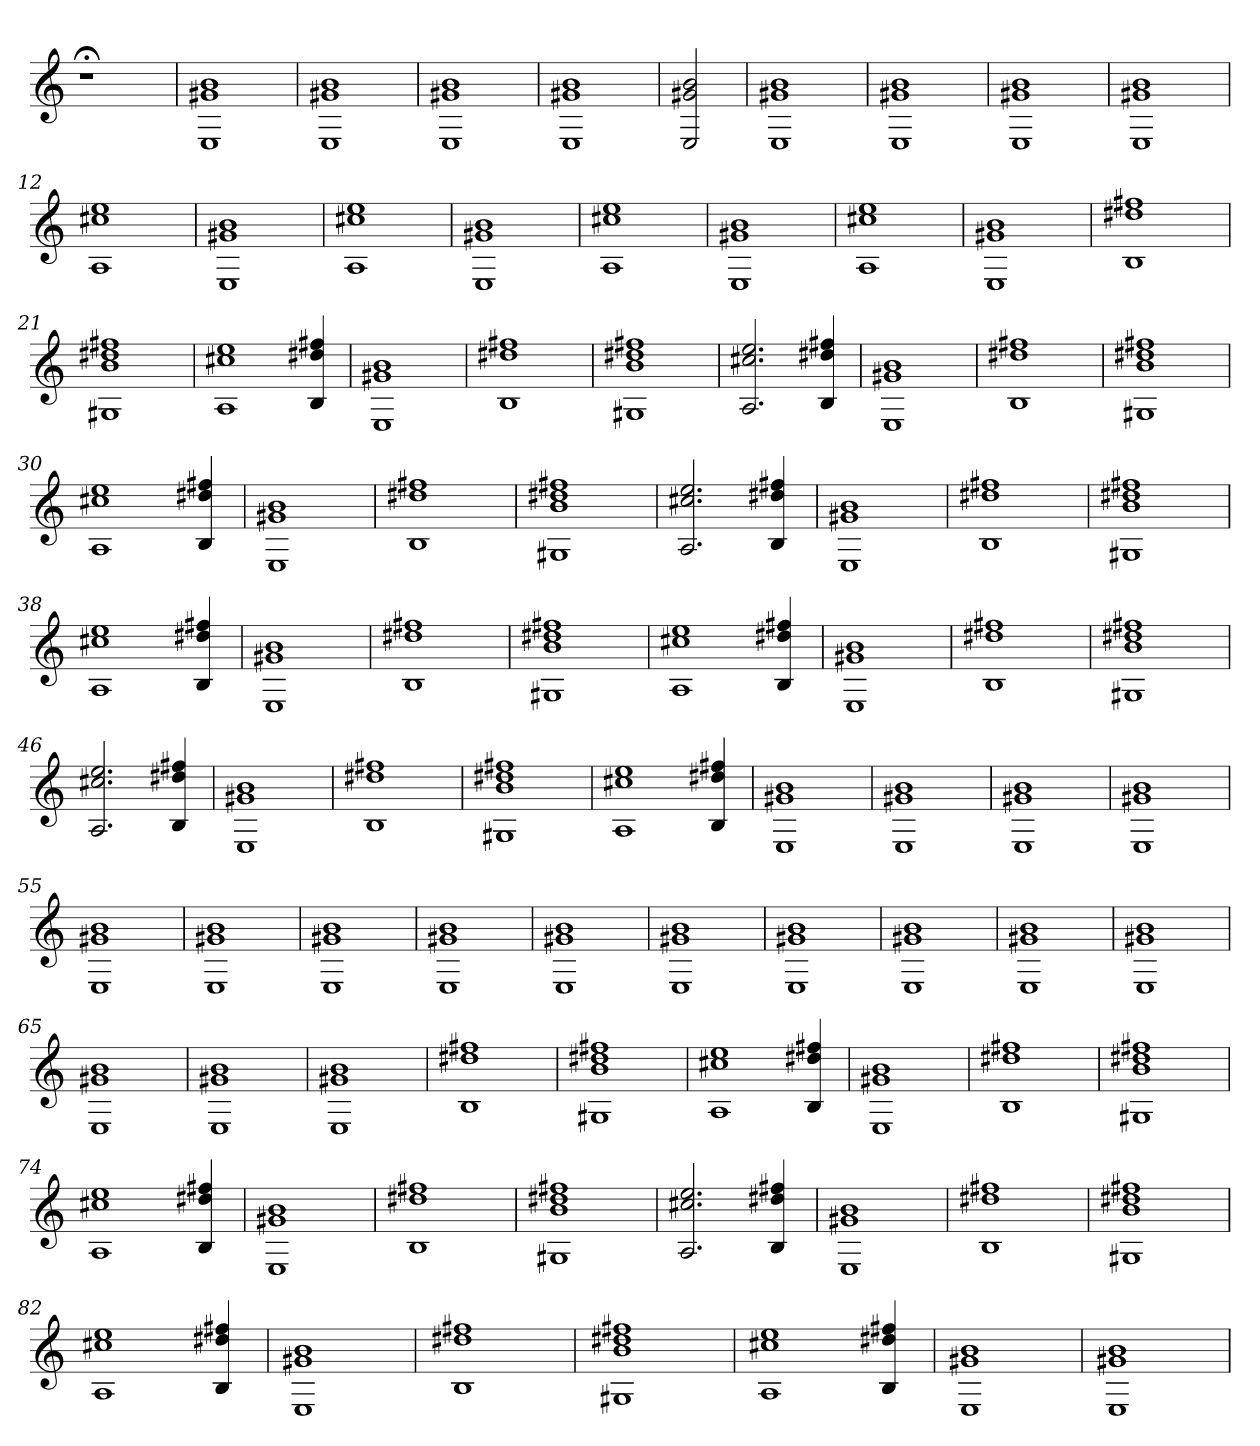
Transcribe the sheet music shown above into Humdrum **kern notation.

**kern
*part1
*staff1
=
1r;<
=1
1r
=2
1r
=3
1E 1g#X 1b
=4
1E 1g#X 1b
=5
1E 1g#X 1b
=6
1E 1g#X 1b
=7
2E 2g#X 2b
=8
1E 1g#X 1b
=9
1E 1g#X 1b
=10
1E 1g#X 1b
=11
1E 1g#X 1b
=12
1A 1cc#X 1ee
=13
1E 1g#X 1b
=14
1A 1cc#X 1ee
=15
1E 1g#X 1b
=16
1A 1cc#X 1ee
=17
1E 1g#X 1b
=18
1A 1cc#X 1ee
=19
1E 1g#X 1b
=20
1B 1dd#X 1ff#X
=21
1G#X 1b 1dd#X 1ff#X
=22
1A 1cc#X 1ee
4B 4dd#X 4ff#X
=23
1E 1g#X 1b
=24
1B 1dd#X 1ff#X
=25
1G#X 1b 1dd#X 1ff#X
=26
2.A 2.cc#X 2.ee
4B 4dd#X 4ff#X
=27
1E 1g#X 1b
=28
1B 1dd#X 1ff#X
=29
1G#X 1b 1dd#X 1ff#X
=30
1A 1cc#X 1ee
4B 4dd#X 4ff#X
=31
1E 1g#X 1b
=32
1B 1dd#X 1ff#X
=33
1G#X 1b 1dd#X 1ff#X
=34
2.A 2.cc#X 2.ee
4B 4dd#X 4ff#X
=35
1E 1g#X 1b
=36
1B 1dd#X 1ff#X
=37
1G#X 1b 1dd#X 1ff#X
=38
1A 1cc#X 1ee
4B 4dd#X 4ff#X
=39
1E 1g#X 1b
=40
1B 1dd#X 1ff#X
=41
1G#X 1b 1dd#X 1ff#X
=42
1A 1cc#X 1ee
4B 4dd#X 4ff#X
=43
1E 1g#X 1b
=44
1B 1dd#X 1ff#X
=45
1G#X 1b 1dd#X 1ff#X
=46
2.A 2.cc#X 2.ee
4B 4dd#X 4ff#X
=47
1E 1g#X 1b
=48
1B 1dd#X 1ff#X
=49
1G#X 1b 1dd#X 1ff#X
=50
1A 1cc#X 1ee
4B 4dd#X 4ff#X
=51
1E 1g#X 1b
=52
1E 1g#X 1b
=53
1E 1g#X 1b
=54
1E 1g#X 1b
=55
1E 1g#X 1b
=56
1E 1g#X 1b
=57
1E 1g#X 1b
=58
1E 1g#X 1b
=59
1E 1g#X 1b
=60
1E 1g#X 1b
=61
1E 1g#X 1b
=62
1E 1g#X 1b
=63
1E 1g#X 1b
=64
1E 1g#X 1b
=65
1E 1g#X 1b
=66
1E 1g#X 1b
=67
1E 1g#X 1b
=68
1B 1dd#X 1ff#X
=69
1G#X 1b 1dd#X 1ff#X
=70
1A 1cc#X 1ee
4B 4dd#X 4ff#X
=71
1E 1g#X 1b
=72
1B 1dd#X 1ff#X
=73
1G#X 1b 1dd#X 1ff#X
=74
1A 1cc#X 1ee
4B 4dd#X 4ff#X
=75
1E 1g#X 1b
=76
1B 1dd#X 1ff#X
=77
1G#X 1b 1dd#X 1ff#X
=78
2.A 2.cc#X 2.ee
4B 4dd#X 4ff#X
=79
1E 1g#X 1b
=80
1B 1dd#X 1ff#X
=81
1G#X 1b 1dd#X 1ff#X
=82
1A 1cc#X 1ee
4B 4dd#X 4ff#X
=83
1E 1g#X 1b
=84
1B 1dd#X 1ff#X
=85
1G#X 1b 1dd#X 1ff#X
=86
1A 1cc#X 1ee
4B 4dd#X 4ff#X
=87
1E 1g#X 1b
=88
1E 1g#X 1b
=
*-
